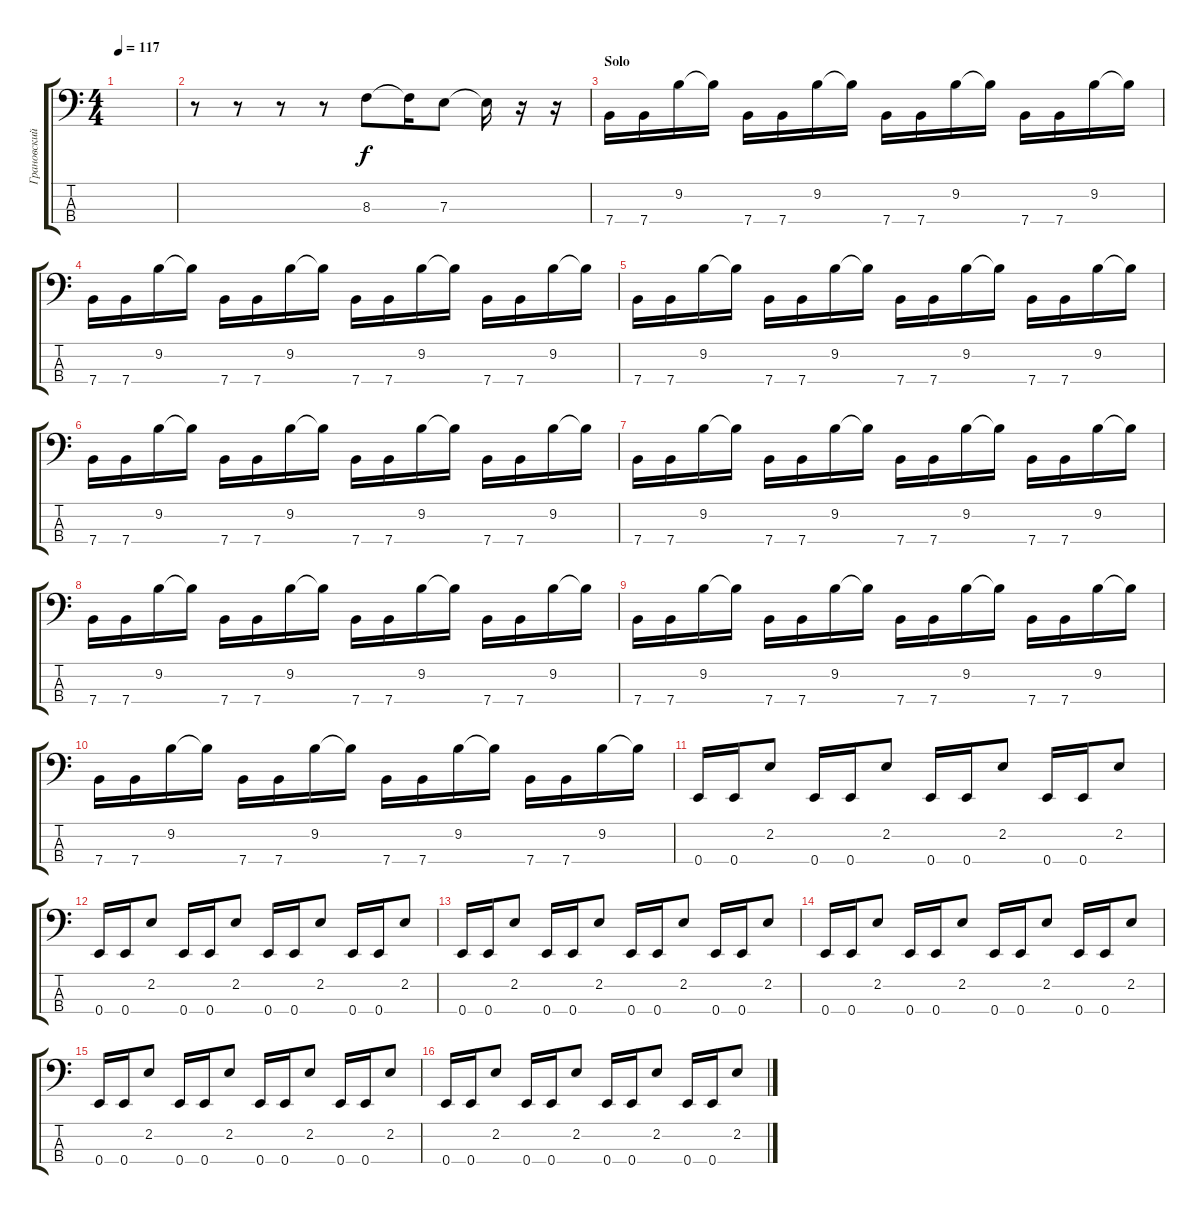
\track ("Грановский (Bass)" "Грановский") {instrument electricbassfinger}
\staff {score tabs}
\tuning (G2 D2 A1 E1) {hide}
\ts (4 4)
\tempo 117
\clef f4
\ks c
|
r.8 r.8 r.8 r.8 8.3.8 8.3{t}.16 7.3.8 7.3{t}.16 r.16 r.16 |
\section ("" "Solo")
7.4.16 7.4.16 9.2.16 9.2{t}.16 7.4.16 7.4.16 9.2.16 9.2{t}.16 7.4.16 7.4.16 9.2.16 9.2{t}.16 7.4.16 7.4.16 9.2.16 9.2{t}.16 |
7.4.16 7.4.16 9.2.16 9.2{t}.16 7.4.16 7.4.16 9.2.16 9.2{t}.16 7.4.16 7.4.16 9.2.16 9.2{t}.16 7.4.16 7.4.16 9.2.16 9.2{t}.16 |
7.4.16 7.4.16 9.2.16 9.2{t}.16 7.4.16 7.4.16 9.2.16 9.2{t}.16 7.4.16 7.4.16 9.2.16 9.2{t}.16 7.4.16 7.4.16 9.2.16 9.2{t}.16 |
7.4.16 7.4.16 9.2.16 9.2{t}.16 7.4.16 7.4.16 9.2.16 9.2{t}.16 7.4.16 7.4.16 9.2.16 9.2{t}.16 7.4.16 7.4.16 9.2.16 9.2{t}.16 |
7.4.16 7.4.16 9.2.16 9.2{t}.16 7.4.16 7.4.16 9.2.16 9.2{t}.16 7.4.16 7.4.16 9.2.16 9.2{t}.16 7.4.16 7.4.16 9.2.16 9.2{t}.16 |
7.4.16 7.4.16 9.2.16 9.2{t}.16 7.4.16 7.4.16 9.2.16 9.2{t}.16 7.4.16 7.4.16 9.2.16 9.2{t}.16 7.4.16 7.4.16 9.2.16 9.2{t}.16 |
7.4.16 7.4.16 9.2.16 9.2{t}.16 7.4.16 7.4.16 9.2.16 9.2{t}.16 7.4.16 7.4.16 9.2.16 9.2{t}.16 7.4.16 7.4.16 9.2.16 9.2{t}.16 |
7.4.16 7.4.16 9.2.16 9.2{t}.16 7.4.16 7.4.16 9.2.16 9.2{t}.16 7.4.16 7.4.16 9.2.16 9.2{t}.16 7.4.16 7.4.16 9.2.16 9.2{t}.16 |
0.4.16 0.4.16 2.2.8 0.4.16 0.4.16 2.2.8 0.4.16 0.4.16 2.2.8 0.4.16 0.4.16 2.2.8 |
0.4.16 0.4.16 2.2.8 0.4.16 0.4.16 2.2.8 0.4.16 0.4.16 2.2.8 0.4.16 0.4.16 2.2.8 |
0.4.16 0.4.16 2.2.8 0.4.16 0.4.16 2.2.8 0.4.16 0.4.16 2.2.8 0.4.16 0.4.16 2.2.8 |
0.4.16 0.4.16 2.2.8 0.4.16 0.4.16 2.2.8 0.4.16 0.4.16 2.2.8 0.4.16 0.4.16 2.2.8 |
0.4.16 0.4.16 2.2.8 0.4.16 0.4.16 2.2.8 0.4.16 0.4.16 2.2.8 0.4.16 0.4.16 2.2.8 |
0.4.16 0.4.16 2.2.8 0.4.16 0.4.16 2.2.8 0.4.16 0.4.16 2.2.8 0.4.16 0.4.16 2.2.8
